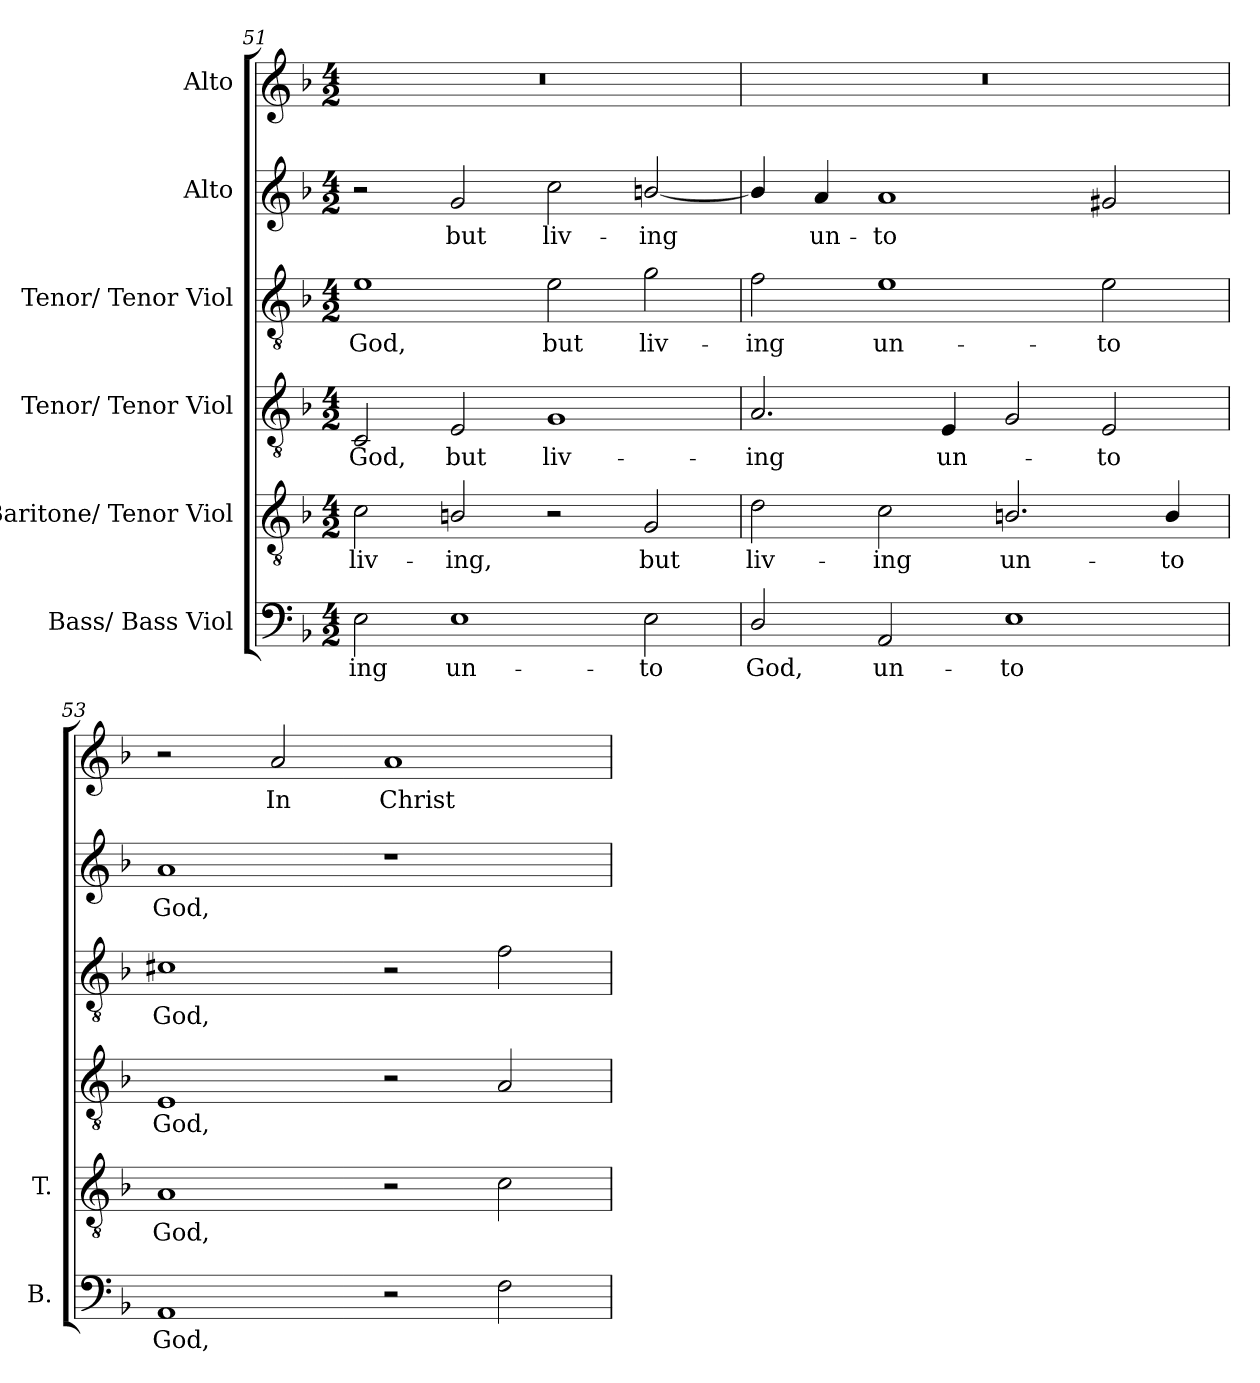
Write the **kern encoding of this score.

**kern	**text	**kern	**text	**kern	**text	**kern	**text	**kern	**text	**kern	**text
*part6	*part6	*part5	*part5	*part4	*part4	*part3	*part3	*part2	*part2	*part1	*part1
*staff6	*staff6	*staff5	*staff5	*staff4	*staff4	*staff3	*staff3	*staff2	*staff2	*staff1	*staff1
*I"Bass/ Bass Viol	*	*I"Baritone/ Tenor Viol	*	*I"Tenor/ Tenor Viol	*	*I"Tenor/ Tenor Viol	*	*I"Alto	*	*I"Alto	*
*I'B.	*	*I'T.	*	*	*	*	*	*	*	*	*
*clefF4	*	*clefGv2	*	*clefGv2	*	*clefGv2	*	*clefG2	*	*clefG2	*
*	*	*ITrd7c12	*	*ITrd7c12	*	*ITrd7c12	*	*	*	*	*
*k[b-]	*	*k[b-]	*	*k[b-]	*	*k[b-]	*	*k[b-]	*	*k[b-]	*
*F:	*	*F:	*	*F:	*	*F:	*	*F:	*	*F:	*
*M4/2	*	*M4/2	*	*M4/2	*	*M4/2	*	*M4/2	*	*M4/2	*
=51	=51	=51	=51	=51	=51	=51	=51	=51	=51	=51	=51
!	!LO:LY:b:color=#000000	!	!	!	!	!	!	!	!	!	!
!	!	!	!LO:LY:b:color=#000000	!	!	!	!	!	!	!	!
!	!	!	!	!	!LO:LY:b:color=#000000	!	!	!	!	!	!
!	!	!	!	!	!	!	!LO:LY:b:color=#000000	!	!	!LO:N:vis=1	!
2Ei\	-ing	2Ci\	liv-	2CCi/	God,	1Ei	God,	2r	.	0r	.
!	!LO:LY:b:color=#000000	!	!	!	!	!	!	!	!	!	!
!	!	!	!LO:LY:b:color=#000000	!	!	!	!	!	!	!	!
!	!	!	!	!	!LO:LY:b:color=#000000	!	!	!	!	!	!
!	!	!	!	!	!	!	!	!	!LO:LY:b:color=#000000	!	!
1Ei	un-	2BBni/	-ing,	2EEi/	but	.	.	2gi/	but	.	.
!	!	!	!	!	!LO:LY:b:color=#000000	!	!	!	!	!	!
!	!	!	!	!	!	!	!LO:LY:b:color=#000000	!	!	!	!
!	!	!	!	!	!	!	!	!	!LO:LY:b:color=#000000	!	!
.	.	2r	.	1GGi	liv-	2Ei\	but	2cci\	liv-	.	.
!	!LO:LY:b:color=#000000	!	!	!	!	!	!	!	!	!	!
!	!	!	!LO:LY:b:color=#000000	!	!	!	!	!	!	!	!
!	!	!	!	!	!	!	!LO:LY:b:color=#000000	!	!	!	!
!	!	!	!	!	!	!	!	!	!LO:LY:b:color=#000000	!	!
2Ei\	-to	2GGi/	but	.	.	2Gi\	liv-	[2bni/	-ing	.	.
!!LO:LB:g=z
=52	=52	=52	=52	=52	=52	=52	=52	=52	=52	=52	=52
!	!LO:LY:b:color=#000000	!	!	!	!	!	!	!	!	!	!
!	!	!	!LO:LY:b:color=#000000	!	!	!	!	!	!	!	!
!	!	!	!	!	!LO:LY:b:color=#000000	!	!	!	!	!	!
!	!	!	!	!	!	!	!LO:LY:b:color=#000000	!	!	!LO:N:vis=1	!
2Di/	God,	2Di\	liv-	2.AAi/	-ing	2Fi\	-ing	4bi/]	.	0r	.
!	!	!	!	!	!	!	!	!	!LO:LY:b:color=#000000	!	!
.	.	.	.	.	.	.	.	4ai/	un-	.	.
!	!LO:LY:b:color=#000000	!	!	!	!	!	!	!	!	!	!
!	!	!	!LO:LY:b:color=#000000	!	!	!	!	!	!	!	!
!	!	!	!	!	!	!	!LO:LY:b:color=#000000	!	!	!	!
!	!	!	!	!	!	!	!	!	!LO:LY:b:color=#000000	!	!
2AAi/	un-	2Ci\	-ing	.	.	1Ei	un-	1ai	-to	.	.
!	!	!	!	!	!LO:LY:b:color=#000000	!	!	!	!	!	!
.	.	.	.	4EEi/	un-	.	.	.	.	.	.
!	!LO:LY:b:color=#000000	!	!	!	!	!	!	!	!	!	!
!	!	!	!LO:LY:b:color=#000000	!	!	!	!	!	!	!	!
1Ei	-to	2.BBni/	un-	2GGi/	.	.	.	.	.	.	.
!	!	!	!	!	!LO:LY:b:color=#000000	!	!	!	!	!	!
!	!	!	!	!	!	!	!LO:LY:b:color=#000000	!	!	!	!
.	.	.	.	2EEi/	-to	2Ei\	-to	2g#Xi/	.	.	.
!	!	!	!LO:LY:b:color=#000000	!	!	!	!	!	!	!	!
.	.	4BBi/	-to	.	.	.	.	.	.	.	.
=53	=53	=53	=53	=53	=53	=53	=53	=53	=53	=53	=53
!	!LO:LY:b:color=#000000	!	!	!	!	!	!	!	!	!	!
!	!	!	!LO:LY:b:color=#000000	!	!	!	!	!	!	!	!
!	!	!	!	!	!LO:LY:b:color=#000000	!	!	!	!	!	!
!	!	!	!	!	!	!	!LO:LY:b:color=#000000	!	!	!	!
!	!	!	!	!	!	!	!	!	!LO:LY:b:color=#000000	!	!
1AAi	God,	1AAi	God,	1EEi	God,	1C#Xi	God,	1ai	God,	2r	.
!	!	!	!	!	!	!	!	!	!	!	!LO:LY:b:color=#000000
.	.	.	.	.	.	.	.	.	.	2ai/	In
!	!	!	!	!	!	!	!	!	!	!	!LO:LY:b:color=#000000
2r	.	2r	.	2r	.	2r	.	1r	.	1ai	Christ
2Fi\	.	2Ci\	.	2AAi/	.	2Fi\	.	.	.	.	.
=	=	=	=	=	=	=	=	=	=	=	=
*-	*-	*-	*-	*-	*-	*-	*-	*-	*-	*-	*-
